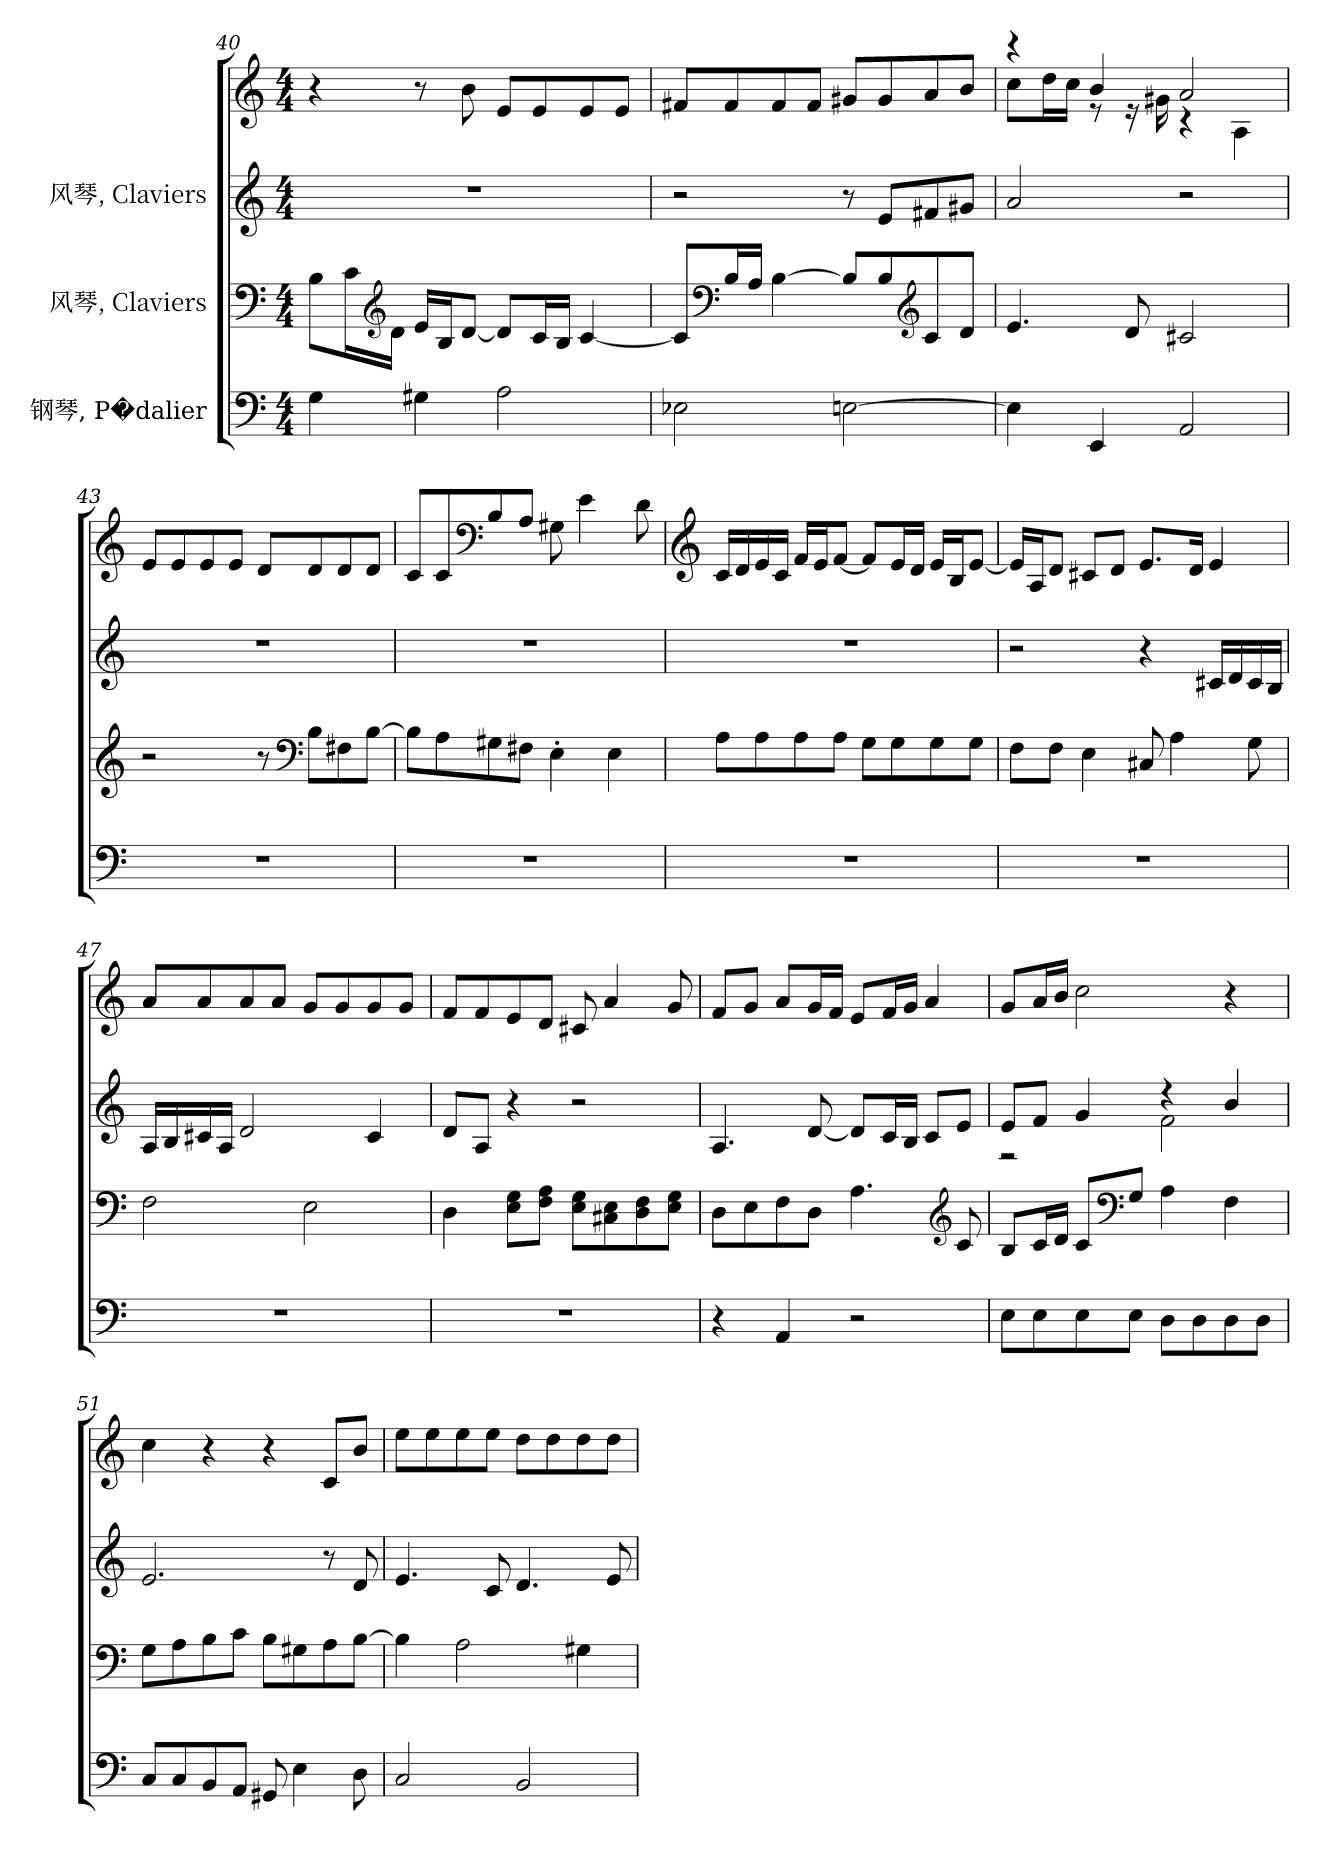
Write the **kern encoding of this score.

**kern	**kern	**kern	**kern
*part3	*part2	*part1	*part1
*staff4	*staff3	*staff2	*staff1
*I"钢琴, P�dalier	*I"风琴, Claviers	*I"风琴, Claviers	*
*clefF4	*clefF4	*clefG2	*clefG2
*k[]	*k[]	*k[]	*k[]
*M4/4	*M4/4	*M4/4	*M4/4
=40	=40	=40	=40
4G\	8B\L	1r	4r
.	16c\L	.	.
*	*clefG2	*	*
.	16d\JJ	.	.
4G#X\	16e/LL	.	8r
.	16B/J	.	.
.	[8d/J	.	8b\
2A\	8d/L]	.	8e/L
.	16c/L	.	8e/
.	16B/JJ	.	.
.	[4c/	.	8e/
.	.	.	8e/J
=41	=41	=41	=41
2E-X\	8c/L]	2r	8f#X/L
*	*clefF4	*	*
.	16B/L	.	8f#/
.	16A/JJ	.	.
.	[4B\	.	8f#/
.	.	.	8f#/J
[2En\	8B/L]	8r	8g#X/L
.	8B/	8e/L	8g#/
*	*clefG2	*	*
.	8c/	8f#X/	8a/
.	8d/J	8g#X/J	8b/J
!!LO:LB:g=z
=42	=42	=42	=42
*	*	*	*^
4E\]	4.e/	2a/	4r	8cc\L
.	.	.	.	16dd\L
.	.	.	.	16cc\JJ
4EE/	.	.	4b/	8r
.	8d/	.	.	16r
.	.	.	.	16g#X\
2AA/	2c#X/	2r	2a/	4r
.	.	.	.	4A\
*	*	*	*v	*v
=43	=43	=43	=43
1r	2r	1r	8e/L
.	.	.	8e/
.	.	.	8e/
.	.	.	8e/J
.	8r	.	8d/L
*	*clefF4	*	*
.	8B\L	.	8d/
.	8F#X\	.	8d/
.	[8B\J	.	8d/J
=44	=44	=44	=44
1r	8B\L]	1r	8c/L
.	8A\	.	8c/
*	*	*	*clefF4
.	8G#X\	.	8B/
.	8F#X\J	.	8A/J
.	4E'\	.	8G#X\
.	.	.	4e\
.	4E\	.	.
.	.	.	8d\
!!LO:LB:g=z
=45	=45	=45	=45
*	*	*	*clefG2
1r	8A\L	1r	16c/LL
.	.	.	16d/
.	8A\	.	16e/
.	.	.	16c/JJ
.	8A\	.	16f/LL
.	.	.	16e/J
.	8A\J	.	[8f/J
.	8G\L	.	8f/L]
.	8G\	.	16e/L
.	.	.	16d/JJ
.	8G\	.	16e/LL
.	.	.	16B/J
.	8G\J	.	[8e/J
=46	=46	=46	=46
1r	8F\L	2r	16e/LL]
.	.	.	16A/J
.	8F\J	.	8d/J
.	4E\	.	8c#X/L
.	.	.	8d/J
.	8C#X/	4r	8.e/L
.	4A\	.	.
.	.	.	16d/Jk
.	.	16c#X/LL	4e/
.	.	16d/	.
.	8G\	16c#/	.
.	.	16B/JJ	.
=47	=47	=47	=47
1r	2F\	16A/LL	8a/L
.	.	16B/	.
.	.	16c#X/	8a/
.	.	16A/JJ	.
.	.	2d/	8a/
.	.	.	8a/J
.	2E\	.	8g/L
.	.	.	8g/
.	.	4c#/	8g/
.	.	.	8g/J
!!LO:PB:g=z
=48	=48	=48	=48
1r	4D\	8d/L	8f/L
.	.	8A/J	8f/
.	8E\ 8G\L	4r	8e/
.	8F\ 8A\J	.	8d/J
.	8E\ 8G\L	2r	8c#X/
.	8C#X\ 8E\	.	4a/
.	8D\ 8F\	.	.
.	8E\ 8G\J	.	8g/
=49	=49	=49	=49
4r	8D\L	4.A/	8f/L
.	8E\	.	8g/J
4AA/	8F\	.	8a/L
.	8D\J	[8d/	16g/L
.	.	.	16f/JJ
2r	4.A\	8d/L]	8e/L
.	.	16c/L	16f/L
.	.	16B/JJ	16g/JJ
.	.	8c/L	4a/
*	*clefG2	*	*
.	8c/	8e/J	.
=50	=50	=50	=50
*	*	*^	*
8E\L	8B/L	8e/L	2r	8g/L
8E\	16c/L	8f/J	.	16a/L
.	16d/JJ	.	.	16b/JJ
8E\	8c/L	4g/	.	2cc\
*	*clefF4	*	*	*
8E\J	8G/J	.	.	.
8D\L	4A\	4r	2f\	.
8D\	.	.	.	.
8D\	4F\	4b/	.	4r
8D\J	.	.	.	.
*	*	*v	*v	*
!!LO:LB:g=z
=51	=51	=51	=51
8C/L	8G\L	2.e/	4cc\
8C/	8A\	.	.
8BB/	8B\	.	4r
8AA/J	8c\J	.	.
8GG#X/	8B\L	.	4r
4E\	8G#X\	.	.
.	8A\	8r	8c/L
8D\	[8B\J	8d/	8b/J
=52	=52	=52	=52
2C/	4B\]	4.e/	8ee\L
.	.	.	8ee\
.	2A\	.	8ee\
.	.	8c/	8ee\J
2BB/	.	4.d/	8dd\L
.	.	.	8dd\
.	4G#X\	.	8dd\
.	.	8e/	8dd\J
=	=	=	=
*-	*-	*-	*-
